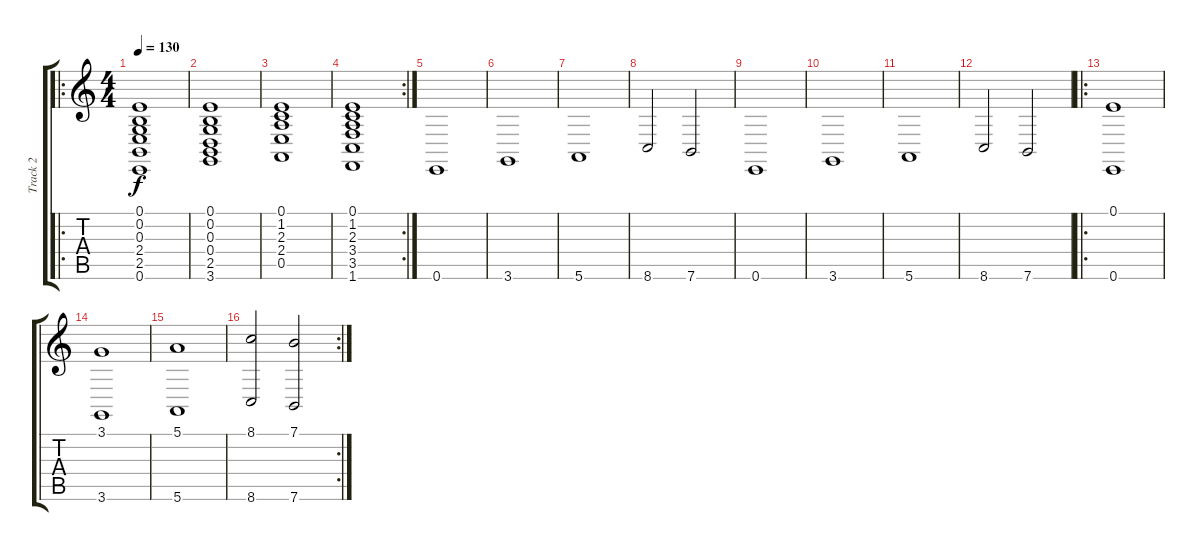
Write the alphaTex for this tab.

\track ("Track 2" "Track 2") {instrument stringensemble1}
\staff {score tabs}
\tuning (E4 B3 G3 D3 A2 E2) {hide}
\ro
\ts (4 4)
\tempo 130
\clef g2
\ks c
(0.1 0.2 0.3 2.4 2.5 0.6).1{dy f} |
(0.1 0.2 0.3 0.4 2.5 3.6).1 |
(0.1 1.2 2.3 2.4 0.5).1 |
\rc 2
(0.1 1.2 2.3 3.4 3.5 1.6).1 |
0.6.1 |
3.6.1 |
5.6.1 |
8.6.2 7.6.2 |
0.6.1 |
3.6.1 |
5.6.1 |
8.6.2 7.6.2 |
\ro
(0.1 0.6).1 |
(3.1 3.6).1 |
(5.1 5.6).1 |
\rc 2
(8.1 8.6).2 (7.1 7.6).2
